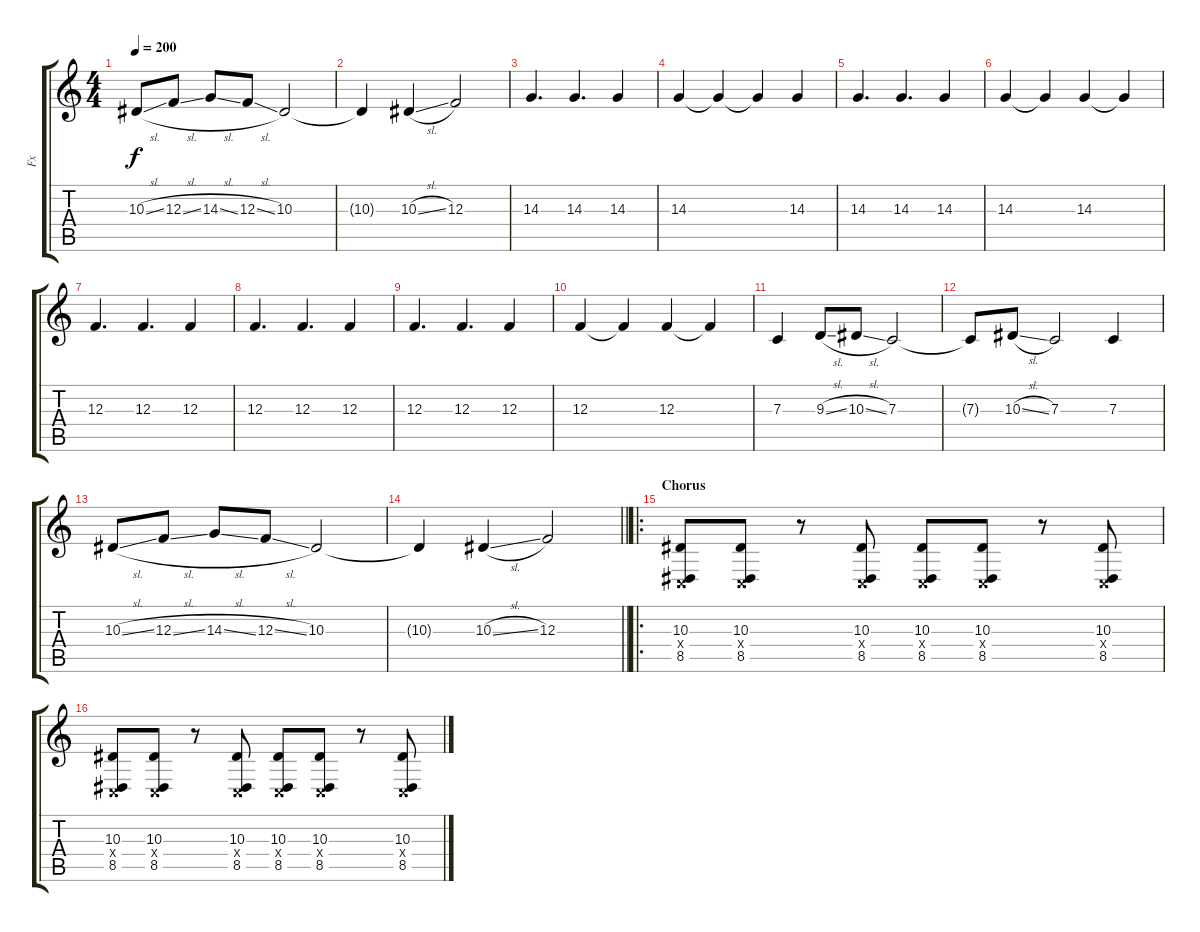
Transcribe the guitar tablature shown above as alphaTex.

\track ("Fx" "Fx") {instrument pad7halo}
\staff {score tabs}
\tuning (D4 A3 F3 C3 G2 C2) {hide}
\ts (4 4)
\tempo 200
\clef g2
\ks c
10.3{sl}.8{dy f} 12.3{sl}.8 14.3{sl}.8 12.3{sl}.8 10.3.2 |
10.3{t}.4 10.3{sl}.4 12.3.2 |
14.3.4{d} 14.3.4{d} 14.3.4 |
14.3.4 14.3{t}.4 14.3{t}.4 14.3.4 |
14.3.4{d} 14.3.4{d} 14.3.4 |
14.3.4 14.3{t}.4 14.3.4 14.3{t}.4 |
12.3.4{d} 12.3.4{d} 12.3.4 |
12.3.4{d} 12.3.4{d} 12.3.4 |
12.3.4{d} 12.3.4{d} 12.3.4 |
12.3.4 12.3{t}.4 12.3.4 12.3{t}.4 |
7.3.4 9.3{sl}.8 10.3{sl}.8 7.3.2 |
7.3{t}.8 10.3{sl}.8 7.3.2 7.3.4 |
10.3{sl}.8 12.3{sl}.8 14.3{sl}.8 12.3{sl}.8 10.3.2 |
\barLineRight lightlight
10.3{t}.4 10.3{sl}.4 12.3.2 |
\ro
\section ("" "Chorus")
(10.3 0.4{x} 8.5).8{balance 4 instrument distortionguitar} (10.3 0.4{x} 8.5).8 r.8 (10.3 0.4{x} 8.5).8 (10.3 0.4{x} 8.5).8 (10.3 0.4{x} 8.5).8 r.8 (10.3 0.4{x} 8.5).8 |
(10.3 0.4{x} 8.5).8 (10.3 0.4{x} 8.5).8 r.8 (10.3 0.4{x} 8.5).8 (10.3 0.4{x} 8.5).8 (10.3 0.4{x} 8.5).8 r.8 (10.3 0.4{x} 8.5).8
